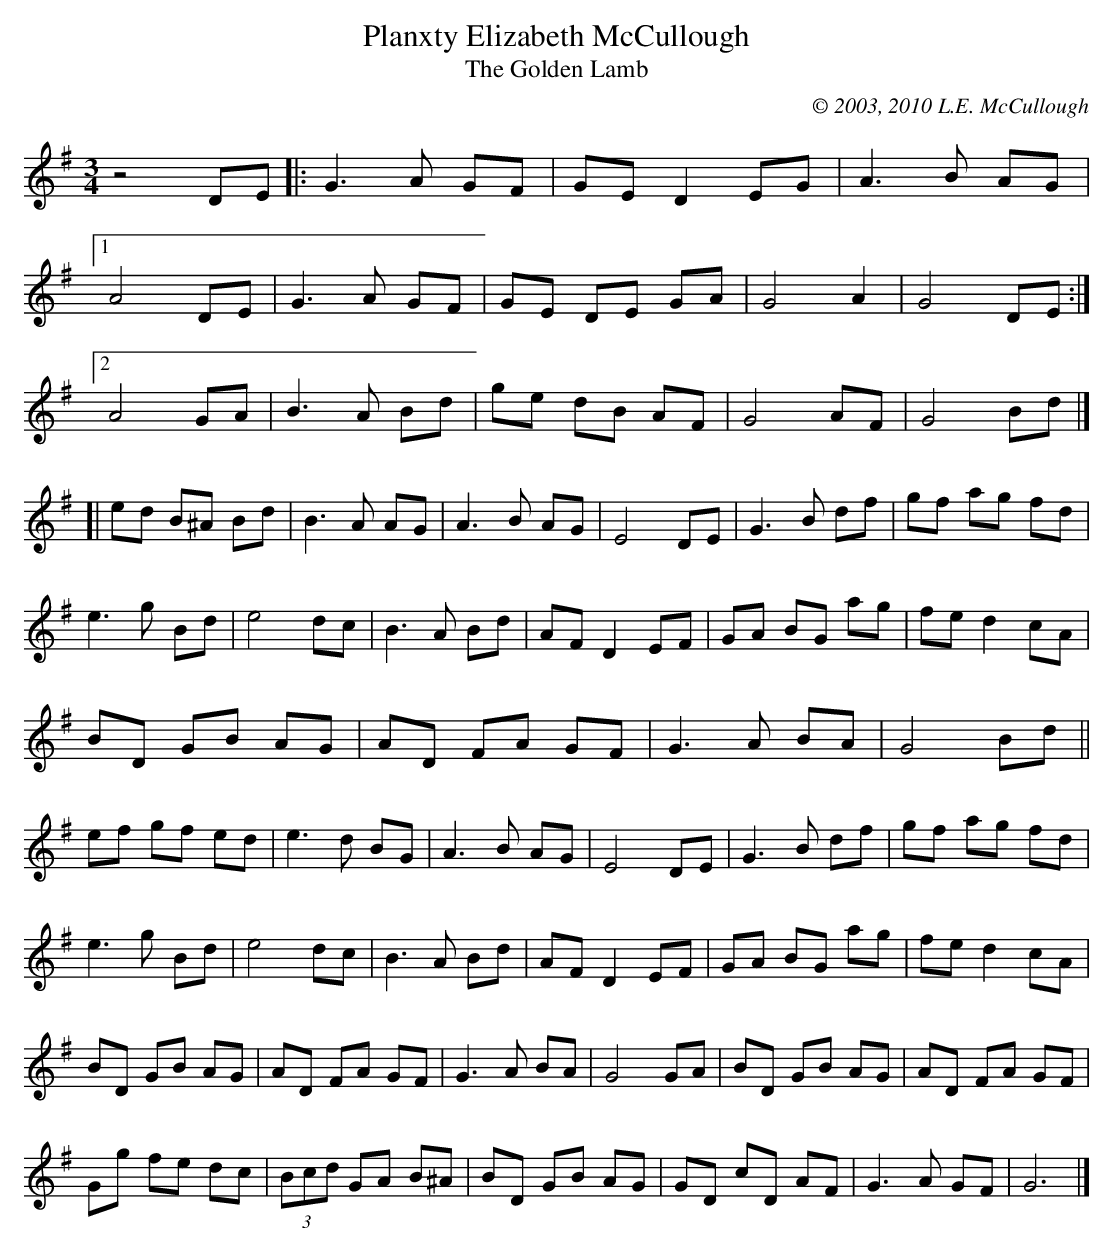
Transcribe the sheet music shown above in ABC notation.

X:1
T:Planxty Elizabeth McCullough
T:The Golden Lamb
C:© 2003, 2010 L.E. McCullough
M:3/4
L:1/8
K:G
z4 DE|:G3 A GF|GE D2 EG|A3 B AG|
[1 A4 DE|G3 A GF|GE DE GA|G4 A2|G4 DE:|
[2 A4 GA|B3 A Bd|ge dB AF|G4 AF|G4 Bd|]
[|ed B^A Bd|B3 A AG|A3 B AG|E4 DE|G3 B df|gf ag fd|
e3 g Bd|e4 dc|B3 A Bd|AF D2 EF|GA BG ag|fe d2 cA|
BD GB AG|AD FA GF|G3 A BA|G4 Bd||
ef gf ed|e3 d BG|A3 B AG|E4 DE|G3 B df|gf ag fd|
e3 g Bd|e4 dc|B3 A Bd|AF D2 EF|GA BG ag|fe d2 cA|
BD GB AG|AD FA GF|G3 A BA|G4 GA|BD GB AG|AD FA GF|
Gg fe dc|(3Bcd GA B^A|BD GB AG|GD cD AF|G3 A GF|G6|]
